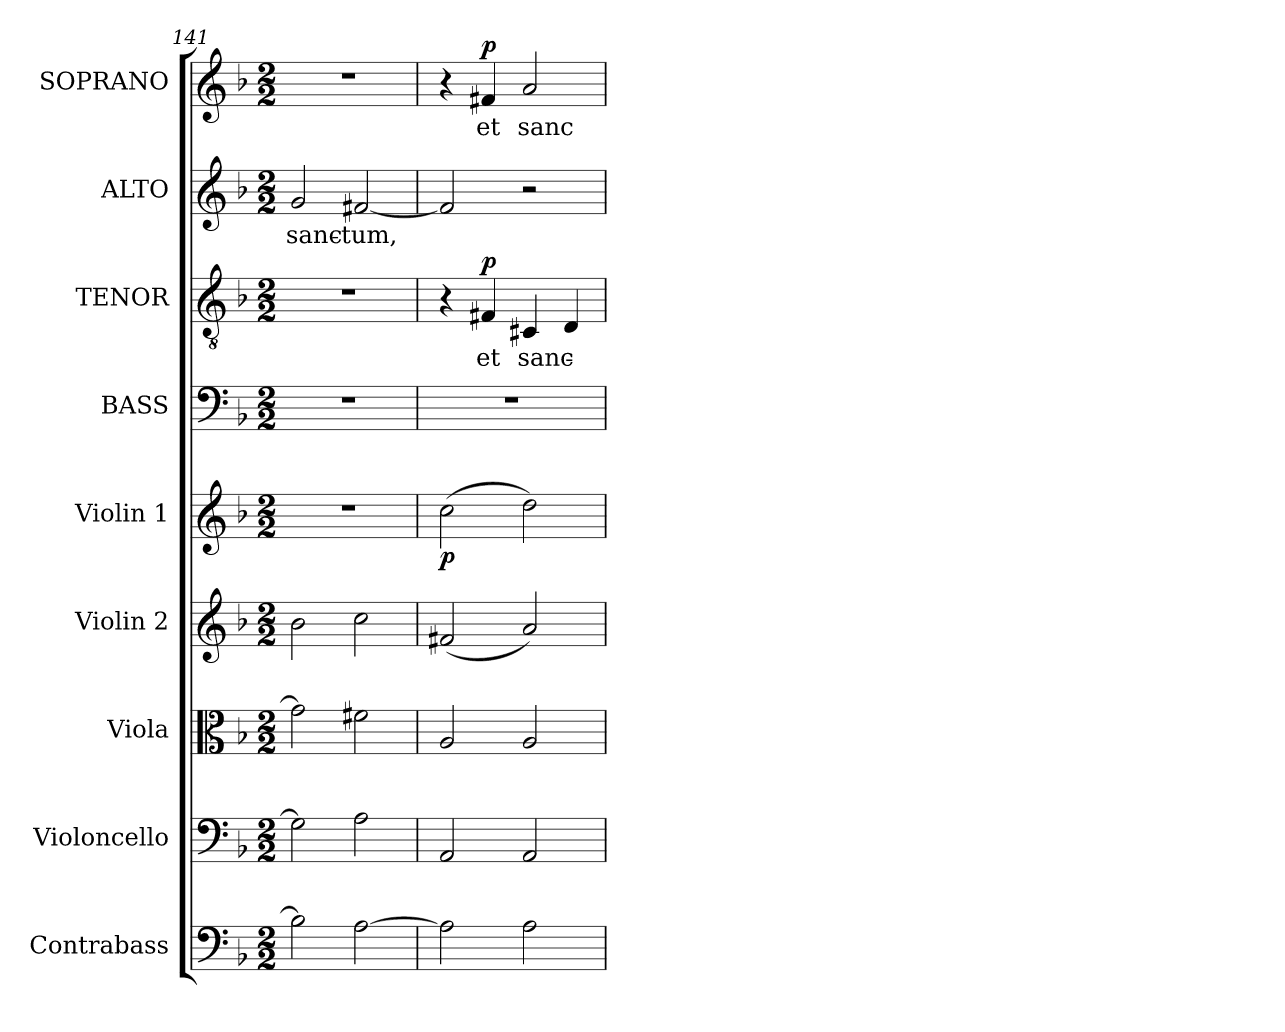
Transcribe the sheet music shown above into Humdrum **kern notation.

**kern	**kern	**kern	**kern	**kern	**dynam	**kern	**kern	**text	**dynam	**kern	**text	**kern	**text	**dynam
*part9	*part8	*part7	*part6	*part5	*part5	*part4	*part3	*part3	*part3	*part2	*part2	*part1	*part1	*part1
*staff9	*staff8	*staff7	*staff6	*staff5	*staff5	*staff4	*staff3	*staff3	*staff3	*staff2	*staff2	*staff1	*staff1	*staff1
*I"Contrabass	*I"Violoncello	*I"Viola	*I"Violin 2	*I"Violin 1	*	*I"BASS	*I"TENOR	*	*	*I"ALTO	*	*I"SOPRANO	*	*
*I'Cb.	*I'Vc.	*I'Vla.	*I'Vln. 2	*I'Vln. 1	*	*I'B.	*I'T.	*	*	*I'A.	*	*I'S.	*	*
*clefF4	*clefF4	*clefC3	*clefG2	*clefG2	*	*clefF4	*clefGv2	*	*	*clefG2	*	*clefG2	*	*
*ITrd7c12	*	*	*	*	*	*	*ITrd7c12	*	*	*	*	*	*	*
*k[b-]	*k[b-]	*k[b-]	*k[b-]	*k[b-]	*	*k[b-]	*k[b-]	*	*	*k[b-]	*	*k[b-]	*	*
*F:	*F:	*F:	*F:	*F:	*	*F:	*F:	*	*	*F:	*	*F:	*	*
*M2/2	*M2/2	*M2/2	*M2/2	*M2/2	*	*M2/2	*M2/2	*	*	*M2/2	*	*M2/2	*	*
=141	=141	=141	=141	=141	=141	=141	=141	=141	=141	=141	=141	=141	=141	=141
!	!	!	!	!	!	!	!	!	!	!	!LO:LY:b:color=#000000	!	!	!
2BB-i\]	2Gi\]	2gi\]	2b-i\	1r	.	1r	1r	.	.	2gi/	sanc-	1r	.	.
!	!	!	!	!	!	!	!	!	!	!	!LO:LY:b:color=#000000	!	!	!
[>2AAi\	2Ai\	2f#Xi\	2cci\	.	.	.	.	.	.	[<2f#Xi/	-tum,	.	.	.
=142	=142	=142	=142	=142	=142	=142	=142	=142	=142	=142	=142	=142	=142	=142
2AAi\]	2AAi/	2Ai/	(2f#Xi/	(2cci\	p	1r	4r	.	.	2f#i/]	.	4r	.	.
!	!	!	!	!	!	!	!	!LO:LY:b:color=#000000	!	!	!	!	!	!
!	!	!	!	!	!	!	!	!	!	!	!	!	!LO:LY:b:color=#000000	!
.	.	.	.	.	.	.	4FF#Xi/	et	p	.	.	4f#Xi/	et	p
!	!	!	!	!	!	!	!	!LO:LY:b:color=#000000	!	!	!	!	!	!
!	!	!	!	!	!	!	!	!	!	!	!	!	!LO:LY:b:color=#000000	!
2AAi\	2AAi/	2Ai/	2ai/)	2ddi\)	.	.	4CC#Xi/	sanc-	.	2r	.	2ai/	sanc-	.
.	.	.	.	.	.	.	4DDi/	.	.	.	.	.	.	.
=	=	=	=	=	=	=	=	=	=	=	=	=	=	=
*-	*-	*-	*-	*-	*-	*-	*-	*-	*-	*-	*-	*-	*-	*-
